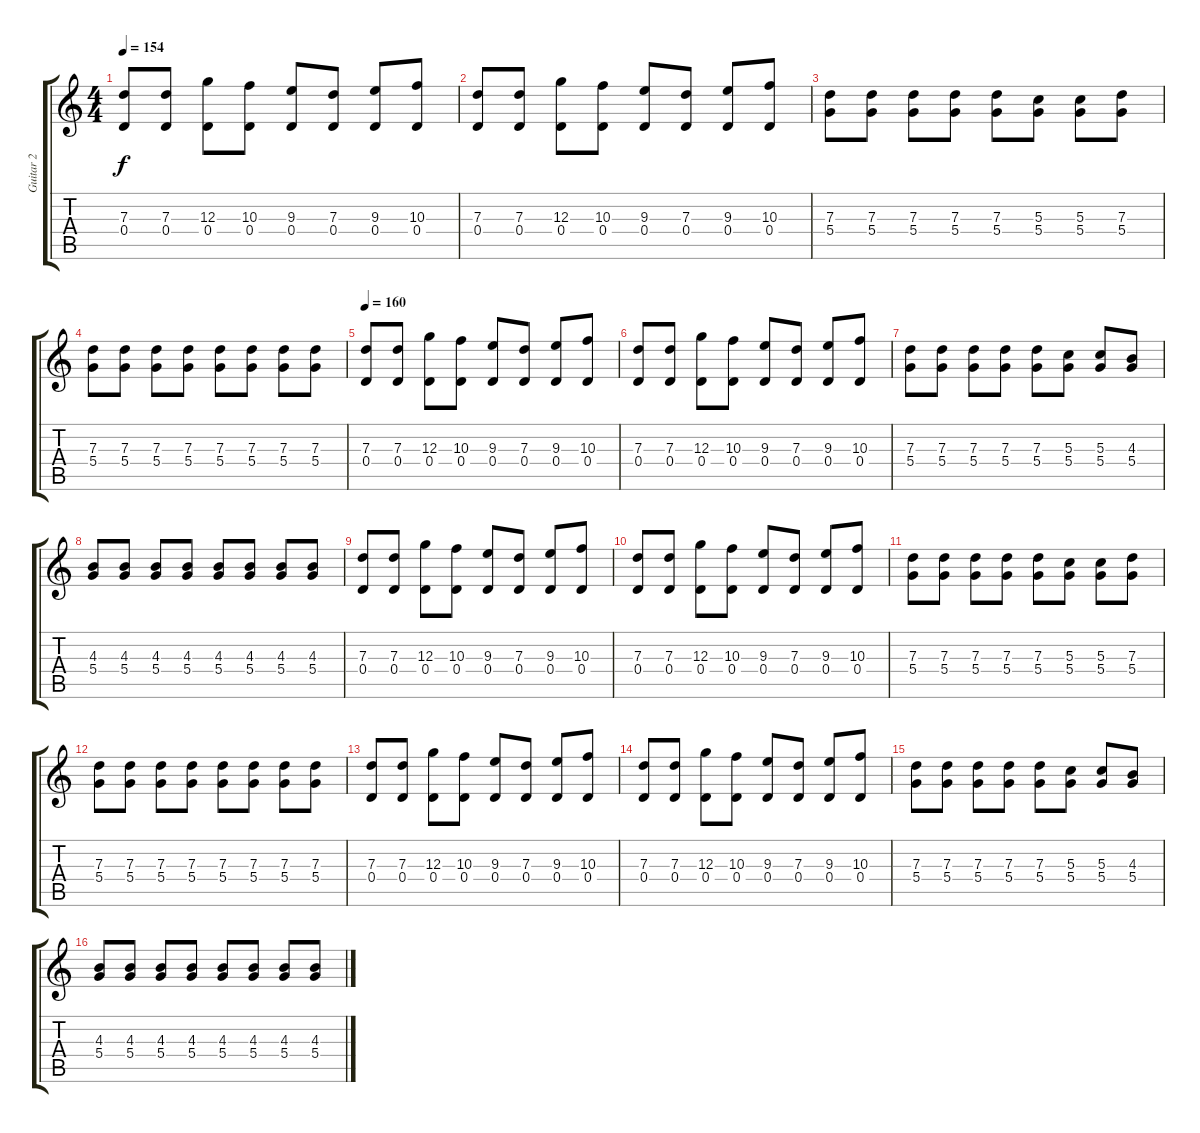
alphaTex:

\track ("Guitar 2" "Guitar 2") {instrument overdrivenguitar}
\staff {score tabs}
\tuning (E4 B3 G3 D3 A2 E2) {hide}
\ts (4 4)
\tempo 154
\tempo 160
\tempo 154
\clef g2
\ks c
(7.3 0.4).8{dy f instrument overdrivenguitar} (7.3 0.4).8 (12.3 0.4).8 (10.3 0.4).8 (9.3 0.4).8 (7.3 0.4).8 (9.3 0.4).8 (10.3 0.4).8 |
(7.3 0.4).8 (7.3 0.4).8 (12.3 0.4).8 (10.3 0.4).8 (9.3 0.4).8 (7.3 0.4).8 (9.3 0.4).8 (10.3 0.4).8 |
(7.3 5.4).8 (7.3 5.4).8 (7.3 5.4).8 (7.3 5.4).8 (7.3 5.4).8 (5.3 5.4).8 (5.3 5.4).8 (7.3 5.4).8 |
(7.3 5.4).8 (7.3 5.4).8 (7.3 5.4).8 (7.3 5.4).8 (7.3 5.4).8 (7.3 5.4).8 (7.3 5.4).8 (7.3 5.4).8 |
\tempo 160
(7.3 0.4).8 (7.3 0.4).8 (12.3 0.4).8 (10.3 0.4).8 (9.3 0.4).8 (7.3 0.4).8 (9.3 0.4).8 (10.3 0.4).8 |
(7.3 0.4).8 (7.3 0.4).8 (12.3 0.4).8 (10.3 0.4).8 (9.3 0.4).8 (7.3 0.4).8 (9.3 0.4).8 (10.3 0.4).8 |
(7.3 5.4).8 (7.3 5.4).8 (7.3 5.4).8 (7.3 5.4).8 (7.3 5.4).8 (5.3 5.4).8 (5.3 5.4).8 (4.3 5.4).8 |
(4.3 5.4).8 (4.3 5.4).8 (4.3 5.4).8 (4.3 5.4).8 (4.3 5.4).8 (4.3 5.4).8 (4.3 5.4).8 (4.3 5.4).8 |
(7.3 0.4).8 (7.3 0.4).8 (12.3 0.4).8 (10.3 0.4).8 (9.3 0.4).8 (7.3 0.4).8 (9.3 0.4).8 (10.3 0.4).8 |
(7.3 0.4).8 (7.3 0.4).8 (12.3 0.4).8 (10.3 0.4).8 (9.3 0.4).8 (7.3 0.4).8 (9.3 0.4).8 (10.3 0.4).8 |
(7.3 5.4).8 (7.3 5.4).8 (7.3 5.4).8 (7.3 5.4).8 (7.3 5.4).8 (5.3 5.4).8 (5.3 5.4).8 (7.3 5.4).8 |
(7.3 5.4).8 (7.3 5.4).8 (7.3 5.4).8 (7.3 5.4).8 (7.3 5.4).8 (7.3 5.4).8 (7.3 5.4).8 (7.3 5.4).8 |
(7.3 0.4).8 (7.3 0.4).8 (12.3 0.4).8 (10.3 0.4).8 (9.3 0.4).8 (7.3 0.4).8 (9.3 0.4).8 (10.3 0.4).8 |
(7.3 0.4).8 (7.3 0.4).8 (12.3 0.4).8 (10.3 0.4).8 (9.3 0.4).8 (7.3 0.4).8 (9.3 0.4).8 (10.3 0.4).8 |
(7.3 5.4).8 (7.3 5.4).8 (7.3 5.4).8 (7.3 5.4).8 (7.3 5.4).8 (5.3 5.4).8 (5.3 5.4).8 (4.3 5.4).8 |
(4.3 5.4).8 (4.3 5.4).8 (4.3 5.4).8 (4.3 5.4).8 (4.3 5.4).8 (4.3 5.4).8 (4.3 5.4).8 (4.3 5.4).8
